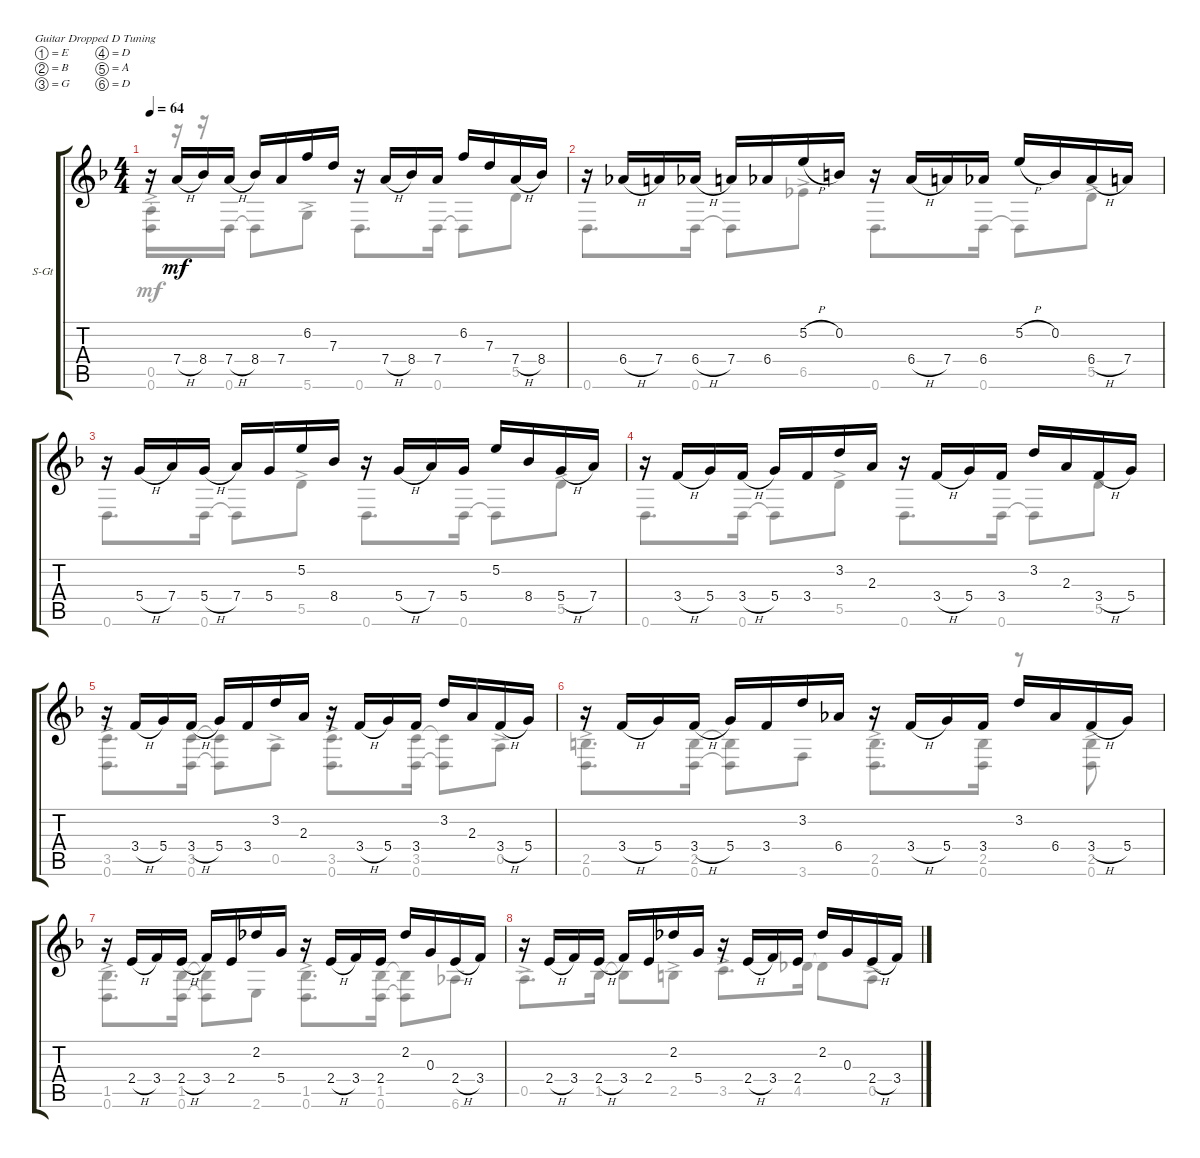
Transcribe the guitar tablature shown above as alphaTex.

\defaultSystemsLayout 4
\bracketExtendMode groupsimilarinstruments
\firstSystemTrackNameOrientation horizontal
\otherSystemsTrackNameOrientation horizontal
\track ("Steel Guitar" "S-Gt") {instrument acousticguitarsteel}
\staff {score tabs}
\tuning (E4 B3 G3 D3 A2 D2)
\voice
\ts (4 4)
\tempo 64
\clef g2
\ks f
r.16{dy mf} 7.4{h}.16 8.4.16 7.4{h}.16 8.4.16 7.4.16 6.2.16 7.3.16 r.16 7.4{h}.16 8.4.16 7.4.16 6.2.16 7.3.16 7.4{h}.16 8.4.16 |
r.16 6.4{h}.16 7.4.16 6.4{h}.16 7.4.16 6.4.16 5.2{h}.16 0.2.16 r.16 6.4{h}.16 7.4.16 6.4.16 5.2{h}.16 0.2.16 6.4{h}.16 7.4.16 |
r.16 5.4{h}.16 7.4.16 5.4{h}.16 7.4.16 5.4.16 5.2.16 8.4.16 r.16 5.4{h}.16 7.4.16 5.4.16 5.2.16 8.4.16 5.4{h}.16 7.4.16 |
r.16 3.4{h}.16 5.4.16 3.4{h}.16 5.4.16 3.4.16 3.2.16 2.3.16 r.16 3.4{h}.16 5.4.16 3.4.16 3.2.16 2.3.16 3.4{h}.16 5.4.16 |
r.16 3.4{h}.16 5.4.16 3.4{h}.16 5.4.16 3.4.16 3.2.16 2.3.16 r.16 3.4{h}.16 5.4.16 3.4.16 3.2.16 2.3.16 3.4{h}.16 5.4.16 |
r.16 3.4{h}.16 5.4.16 3.4{h}.16 5.4.16 3.4.16 3.2.16 6.4.16 r.16 3.4{h}.16 5.4.16 3.4.16 3.2.16 6.4.16 3.4{h}.16 5.4.16 |
r.16 2.4{h}.16 3.4.16 2.4{h}.16 3.4.16 2.4.16 2.2.16 5.4.16 r.16 2.4{h}.16 3.4.16 2.4.16 2.2.16 0.3.16 2.4{h}.16 3.4.16 |
r.16 2.4{h}.16 3.4.16 2.4{h}.16 3.4.16 2.4.16 2.2.16 5.4.16 r.16 2.4{h}.16 3.4.16 2.4.16 2.2.16 0.3.16 2.4{h}.16 3.4.16
\voice
\clef g2
\ottava regular
\simile none
\ks f
(0.5 0.6{ac st}).16{dy mf} r.16 r.16 0.6.16 0.6{t}.8 5.6{ac}.8 0.6.8{d} 0.6.16 0.6{t}.8 5.5.8 |
0.6.8{d} 0.6.16 0.6{t}.8 6.5{ac}.8 0.6.8{d} 0.6.16 0.6{t}.8 5.5{ac}.8 |
0.6.8{d} 0.6.16 0.6{t}.8 5.5{ac}.8 0.6.8{d} 0.6.16 0.6{t}.8 5.5{ac}.8 |
0.6.8{d} 0.6.16 0.6{t}.8 5.5{ac}.8 0.6.8{d} 0.6.16 0.6{t}.8 5.5{ac}.8 |
(0.6 3.5{ac}).8{d} (0.6 3.5).16 (0.6{t} 3.5{t}).8 0.5{ac}.8 (0.6 3.5{ac}).8{d} (0.6 3.5).16 (0.6{t} 3.5{t}).8 0.5{ac}.8 |
(0.6 2.5{ac}).8{d} (0.6 2.5).16 (0.6{t} 2.5{t}).8 3.6.8 (0.6 2.5{ac}).8{d} (0.6 2.5).16 r.8 (2.5{ac} 0.6).8 |
(0.6 1.5{ac}).8{d} (0.6 1.5).16 (0.6{t} 1.5{t}).8 2.6.8 (0.6 1.5{ac}).8{d} (0.6 1.5).16 (0.6{t} 1.5{t}).8 6.6.8 |
0.5{ac}.8{d} 1.5.16 1.5{t}.8 2.5{ac}.8 3.5{ac}.8{d} 4.5.16 4.5{t}.8 0.5{ac}.8
